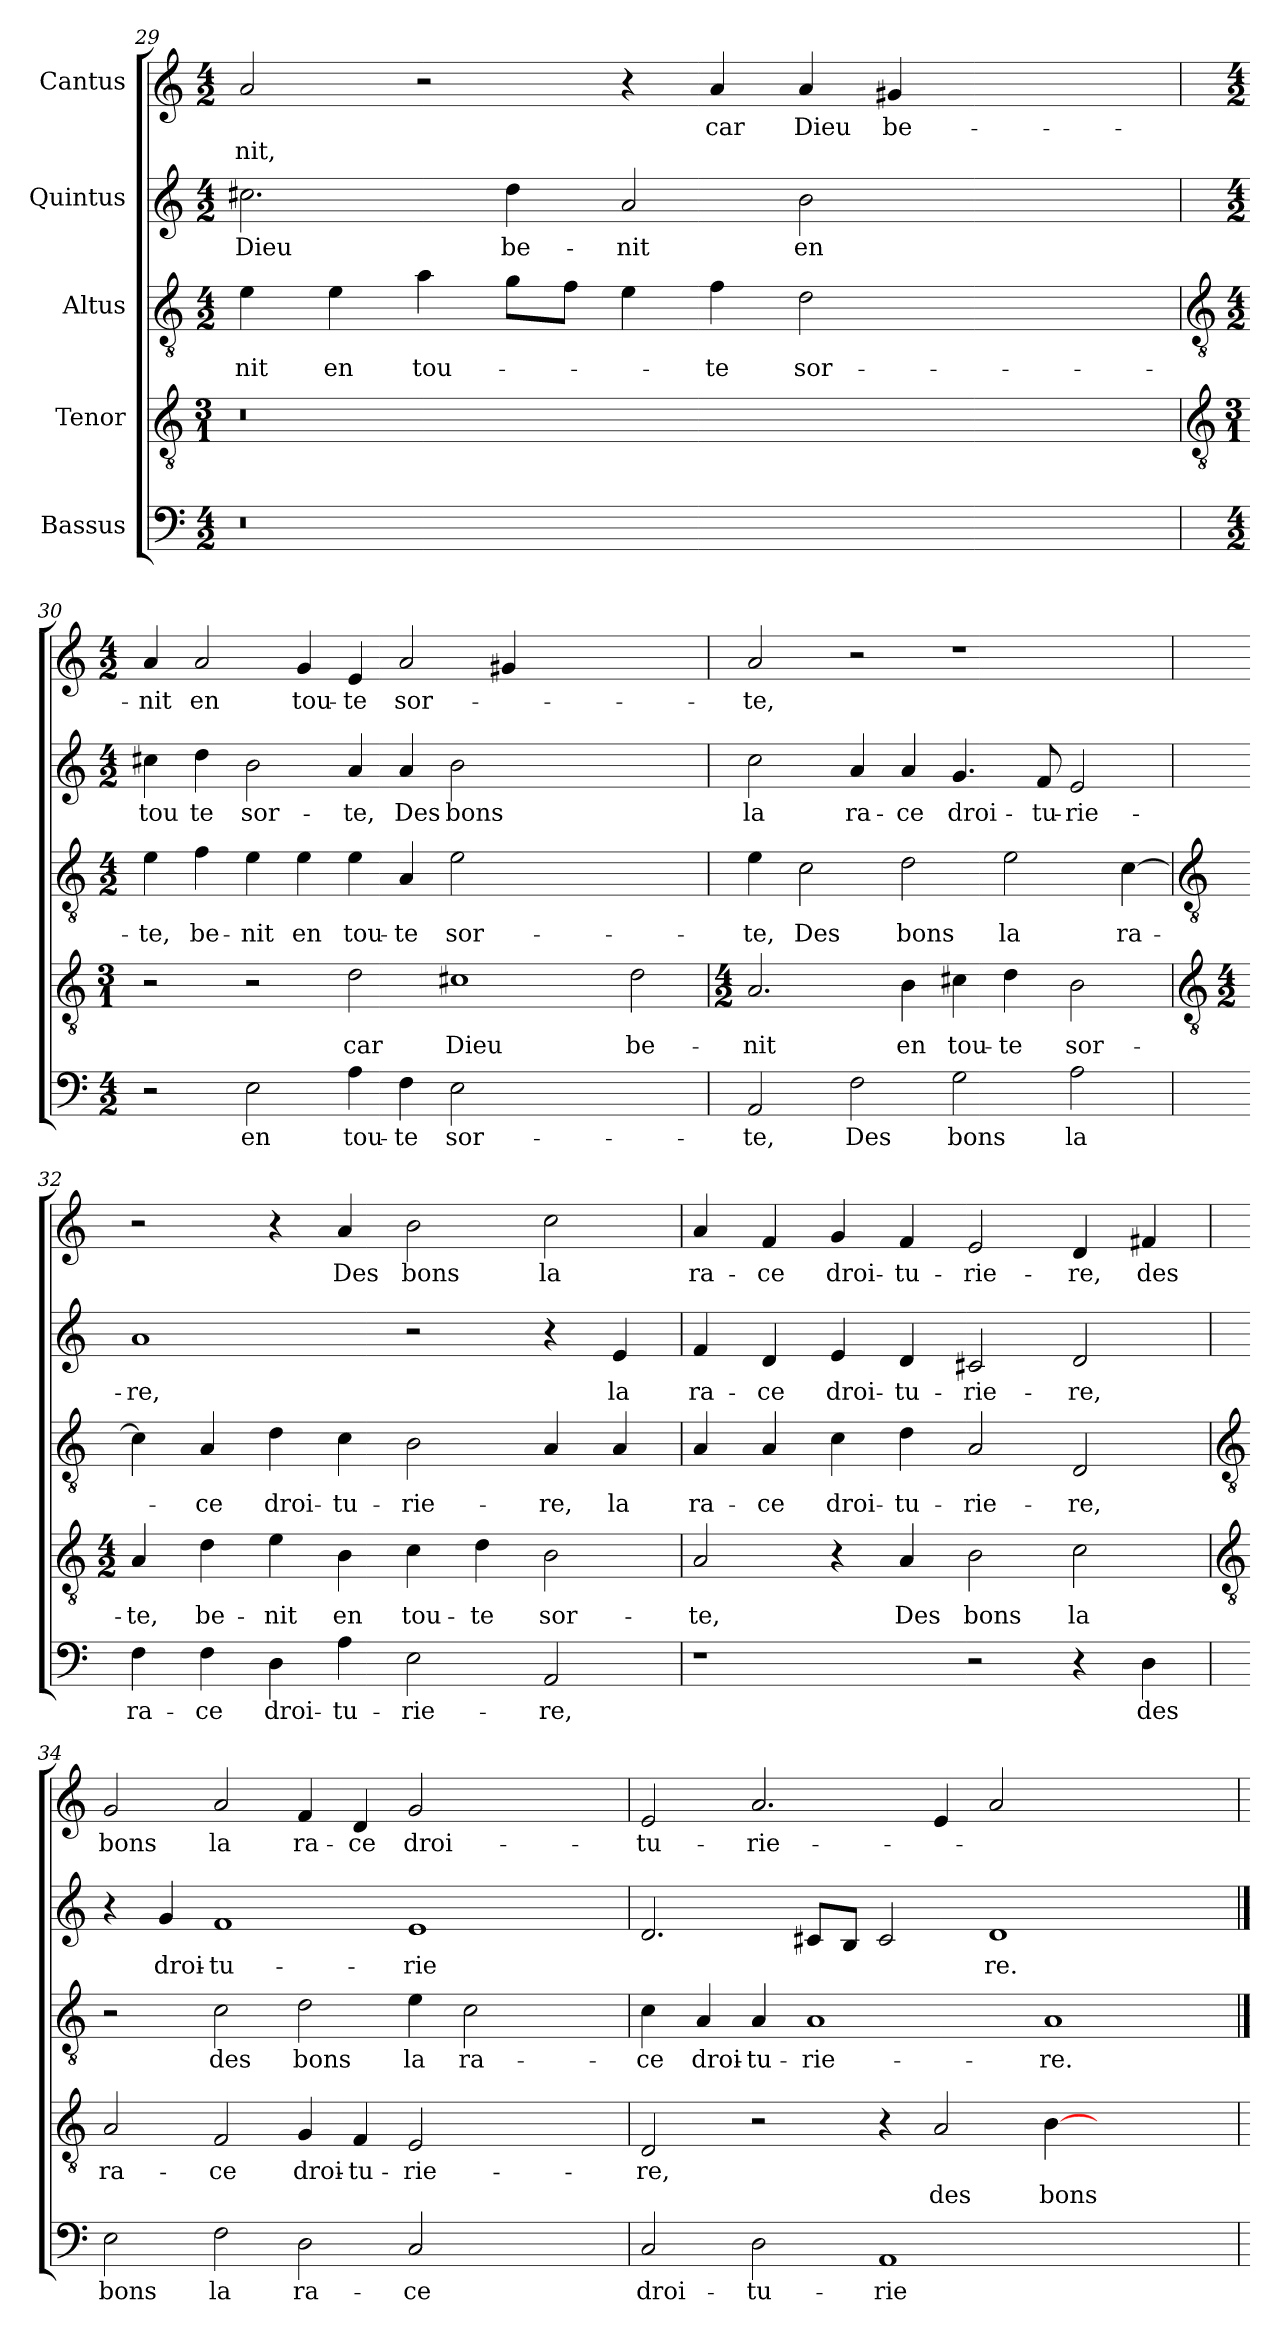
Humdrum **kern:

**kern	**text	**kern	**text	**text	**kern	**text	**kern	**text	**kern	**text	**text
*part5	*part5	*part4	*part4	*part4	*part3	*part3	*part2	*part2	*part1	*part1	*part1
*staff5	*staff5	*staff4	*staff4	*staff4	*staff3	*staff3	*staff2	*staff2	*staff1	*staff1	*staff1
*I"Bassus	*	*I"Tenor	*	*	*I"Altus	*	*I"Quintus	*	*I"Cantus	*	*
*clefF4	*	*clefGv2	*	*	*clefGv2	*	*clefG2	*	*clefG2	*	*
*k[]	*	*k[]	*	*	*k[]	*	*k[]	*	*k[]	*	*
*C:	*	*C:	*	*	*C:	*	*C:	*	*C:	*	*
*M4/2	*	*M3/1	*	*	*M4/2	*	*M4/2	*	*M4/2	*	*
=29	=29	=29	=29	=29	=29	=29	=29	=29	=29	=29	=29
!	!	!	!	!	!	!LO:LY:b	!	!LO:LY:b	!	!	!LO:LY:b
0r	.	0.r	.	.	4e	-nit	2.cc#X	Dieu	2a	.	-nit,
!	!	!	!	!	!	!LO:LY:b	!	!	!	!	!
.	.	.	.	.	4e	en	.	.	.	.	.
!	!	!	!	!	!	!LO:LY:b	!	!	!	!	!
.	.	.	.	.	4a	tou-	.	.	2r	.	.
!	!	!	!	!	!	!	!	!LO:LY:b	!	!	!
.	.	.	.	.	8gL	.	4dd	be-	.	.	.
.	.	.	.	.	8fJ	.	.	.	.	.	.
!	!	!	!	!	!	!	!	!LO:LY:b	!	!	!
.	.	.	.	.	4e	.	2a	-nit	4r	.	.
!	!	!	!	!	!	!LO:LY:b	!	!	!	!LO:LY:b	!
.	.	.	.	.	4f	-te	.	.	4a	car	.
!	!	!	!	!	!	!LO:LY:b	!	!LO:LY:b	!	!LO:LY:b	!
.	.	.	.	.	2d	sor-	2b	en	4a	Dieu	.
!	!	!	!	!	!	!	!	!	!	!LO:LY:b	!
.	.	.	.	.	.	.	.	.	4g#X	be-	.
1ryy	.	.	.	.	1ryy	.	1ryy	.	1ryy	.	.
!!LO:LB:g=z
=30	=30	=30	=30	=30	=30	=30	=30	=30	=30	=30	=30
*	*	*clefGv2	*	*	*clefGv2	*	*	*	*	*	*
*M4/2	*	*M3/1	*	*	*M4/2	*	*M4/2	*	*M4/2	*	*
!	!	!	!	!	!	!LO:LY:b	!	!LO:LY:b	!	!LO:LY:b	!
2r	.	2r	.	.	4e	-te,	4cc#X	tou	4a	-nit	.
!	!	!	!	!	!	!LO:LY:b	!	!LO:LY:b	!	!LO:LY:b	!
.	.	.	.	.	4f	be-	4dd	te	2a	en	.
!	!LO:LY:b	!	!	!	!	!LO:LY:b	!	!LO:LY:b	!	!	!
2E	en	2r	.	.	4e	-nit	2b	sor-	.	.	.
!	!	!	!	!	!	!LO:LY:b	!	!	!	!LO:LY:b	!
.	.	.	.	.	4e	en	.	.	4g	tou-	.
!	!LO:LY:b	!	!LO:LY:b	!	!	!LO:LY:b	!	!LO:LY:b	!	!LO:LY:b	!
4A	tou-	2d	car	.	4e	tou-	4a	-te,	4e	-te	.
!	!LO:LY:b	!	!	!	!	!LO:LY:b	!	!LO:LY:b	!	!LO:LY:b	!
4F	-te	.	.	.	4A	-te	4a	Des	2a	sor-	.
!	!LO:LY:b	!	!LO:LY:b	!	!	!LO:LY:b	!	!LO:LY:b	!	!	!
2E	sor-	1c#X	Dieu	.	2e	sor-	2b	bons	.	.	.
.	.	.	.	.	.	.	.	.	4g#X	.	.
1ryy	.	.	.	.	1ryy	.	1ryy	.	1ryy	.	.
!	!	!	!LO:LY:b	!	!	!	!	!	!	!	!
.	.	2d	be-	.	.	.	.	.	.	.	.
=31	=31	=31	=31	=31	=31	=31	=31	=31	=31	=31	=31
*	*	*M4/2	*	*	*	*	*	*	*	*	*
!	!LO:LY:b	!	!LO:LY:b	!	!	!LO:LY:b	!	!LO:LY:b	!	!LO:LY:b	!
2AA	-te,	2.A	-nit	.	4e	-te,	2cc	la	2a	-te,	.
!	!	!	!	!	!	!LO:LY:b	!	!	!	!	!
.	.	.	.	.	2c	Des	.	.	.	.	.
!	!LO:LY:b	!	!	!	!	!	!	!LO:LY:b	!	!	!
2F	Des	.	.	.	.	.	4a	ra-	2r	.	.
!	!	!	!LO:LY:b	!	!	!LO:LY:b	!	!LO:LY:b	!	!	!
.	.	4B	en	.	2d	bons	4a	-ce	.	.	.
!	!LO:LY:b	!	!LO:LY:b	!	!	!	!	!LO:LY:b	!	!	!
2G	bons	4c#X	tou-	.	.	.	4.g	droi-	1r	.	.
!	!	!	!LO:LY:b	!	!	!LO:LY:b	!	!	!	!	!
.	.	4d	-te	.	2e	la	.	.	.	.	.
!	!	!	!	!	!	!	!	!LO:LY:b	!	!	!
.	.	.	.	.	.	.	8f	-tu-	.	.	.
!	!LO:LY:b	!	!LO:LY:b	!	!	!	!	!LO:LY:b	!	!	!
2A	la	2B	sor-	.	.	.	2e	-rie-	.	.	.
!	!	!	!	!	!	!LO:LY:b	!	!	!	!	!
.	.	.	.	.	[4c	ra-	.	.	.	.	.
!!LO:LB:g=z
=32	=32	=32	=32	=32	=32	=32	=32	=32	=32	=32	=32
*	*	*clefGv2	*	*	*clefGv2	*	*	*	*	*	*
*	*	*M4/2	*	*	*	*	*	*	*	*	*
!	!LO:LY:b	!	!LO:LY:b	!	!	!	!	!LO:LY:b	!	!	!
4F	ra-	4A	-te,	.	4c]	.	1a	-re,	2r	.	.
!	!LO:LY:b	!	!LO:LY:b	!	!	!LO:LY:b	!	!	!	!	!
4F	-ce	4d	be-	.	4A	-ce	.	.	.	.	.
!	!LO:LY:b	!	!LO:LY:b	!	!	!LO:LY:b	!	!	!	!	!
4D	droi-	4e	-nit	.	4d	droi-	.	.	4r	.	.
!	!LO:LY:b	!	!LO:LY:b	!	!	!LO:LY:b	!	!	!	!LO:LY:b	!
4A	-tu-	4B	en	.	4c	-tu-	.	.	4a	Des	.
!	!LO:LY:b	!	!LO:LY:b	!	!	!LO:LY:b	!	!	!	!LO:LY:b	!
2E	-rie-	4c	tou-	.	2B	-rie-	2r	.	2b	bons	.
!	!	!	!LO:LY:b	!	!	!	!	!	!	!	!
.	.	4d	-te	.	.	.	.	.	.	.	.
!	!LO:LY:b	!	!LO:LY:b	!	!	!LO:LY:b	!	!	!	!LO:LY:b	!
2AA	-re,	2B	sor-	.	4A	-re,	4r	.	2cc	la	.
!	!	!	!	!	!	!LO:LY:b	!	!LO:LY:b	!	!	!
.	.	.	.	.	4A	la	4e	la	.	.	.
=33	=33	=33	=33	=33	=33	=33	=33	=33	=33	=33	=33
!	!	!	!LO:LY:b	!	!	!LO:LY:b	!	!LO:LY:b	!	!LO:LY:b	!
1r	.	2A	-te,	.	4A	ra-	4f	ra-	4a	ra-	.
!	!	!	!	!	!	!LO:LY:b	!	!LO:LY:b	!	!LO:LY:b	!
.	.	.	.	.	4A	-ce	4d	-ce	4f	-ce	.
!	!	!	!	!	!	!LO:LY:b	!	!LO:LY:b	!	!LO:LY:b	!
.	.	4r	.	.	4c	droi-	4e	droi-	4g	droi-	.
!	!	!	!LO:LY:b	!	!	!LO:LY:b	!	!LO:LY:b	!	!LO:LY:b	!
.	.	4A	Des	.	4d	-tu-	4d	-tu-	4f	-tu-	.
!	!	!	!LO:LY:b	!	!	!LO:LY:b	!	!LO:LY:b	!	!LO:LY:b	!
2r	.	2B	bons	.	2A	-rie-	2c#X	-rie-	2e	-rie-	.
!	!	!	!LO:LY:b	!	!	!LO:LY:b	!	!LO:LY:b	!	!LO:LY:b	!
4r	.	2c	la	.	2D	-re,	2d	-re,	4d	-re,	.
!	!LO:LY:b	!	!	!	!	!	!	!	!	!LO:LY:b	!
4D	des	.	.	.	.	.	.	.	4f#X	des	.
!!LO:LB:g=z
=34	=34	=34	=34	=34	=34	=34	=34	=34	=34	=34	=34
*	*	*clefGv2	*	*	*clefGv2	*	*	*	*	*	*
!	!LO:LY:b	!	!LO:LY:b	!	!	!	!	!	!	!LO:LY:b	!
2E	bons	2A	ra-	.	2r	.	4r	.	2g	bons	.
!	!	!	!	!	!	!	!	!LO:LY:b	!	!	!
.	.	.	.	.	.	.	4g	droi-	.	.	.
!	!LO:LY:b	!	!LO:LY:b	!	!	!LO:LY:b	!	!LO:LY:b	!	!LO:LY:b	!
2F	la	2F	-ce	.	2c	des	1f	-tu-	2a	la	.
!	!LO:LY:b	!	!LO:LY:b	!	!	!LO:LY:b	!	!	!	!LO:LY:b	!
2D	ra-	4G	droi-	.	2d	bons	.	.	4f	ra-	.
!	!	!	!LO:LY:b	!	!	!	!	!	!	!LO:LY:b	!
.	.	4F	-tu-	.	.	.	.	.	4d	-ce	.
!	!LO:LY:b	!	!LO:LY:b	!	!	!LO:LY:b	!	!LO:LY:b	!	!LO:LY:b	!
2C	-ce	2E	-rie-	.	4e	la	1e	-rie	2g	droi-	.
!	!	!	!	!	!	!LO:LY:b	!	!	!	!	!
.	.	.	.	.	2c	ra-	.	.	.	.	.
2ryy	.	2ryy	.	.	.	.	.	.	2ryy	.	.
.	.	.	.	.	4ryy	.	.	.	.	.	.
=34A	=34A	=34A	=34A	=34A	=34A	=34A	=34A	=34A	=34A	=34A	=34A
!	!LO:LY:b	!	!LO:LY:b	!	!	!LO:LY:b	!	!	!	!LO:LY:b	!
2C	droi-	2D	-re,	.	4c	-ce	2.d	.	2e	-tu-	.
!	!	!	!	!	!	!LO:LY:b	!	!	!	!	!
.	.	.	.	.	4A	droi-	.	.	.	.	.
!	!LO:LY:b	!	!	!	!	!LO:LY:b	!	!	!	!LO:LY:b	!
2D	-tu-	2r	.	.	4A	-tu-	.	.	2.a	-rie-	.
!	!	!	!	!	!	!LO:LY:b	!	!	!	!	!
.	.	.	.	.	1A	-rie-	8c#XL	.	.	.	.
.	.	.	.	.	.	.	8BJ	.	.	.	.
!	!LO:LY:b	!	!	!	!	!	!	!	!	!	!
1AA	-rie-	4r	.	.	.	.	2c#	.	.	.	.
!	!	!	!	!LO:LY:b	!	!	!	!	!	!	!
.	.	2A	.	des	.	.	.	.	4e	.	.
!	!	!	!	!	!	!	!	!LO:LY:b	!	!	!
.	.	.	.	.	.	.	1d	re.	2a	.	.
!	!	!	!	!LO:LY:b	!	!LO:LY:b	!	!	!	!	!
.	.	[4B	.	bons	1A	-re.	.	.	.	.	.
2.ryy	.	2.ryy	.	.	.	.	.	.	2.ryy	.	.
.	.	.	.	.	.	.	4ryy	.	.	.	.
=	=	=	=	=	==	=	==	=	=	=	=
*-	*-	*-	*-	*-	*-	*-	*-	*-	*-	*-	*-
